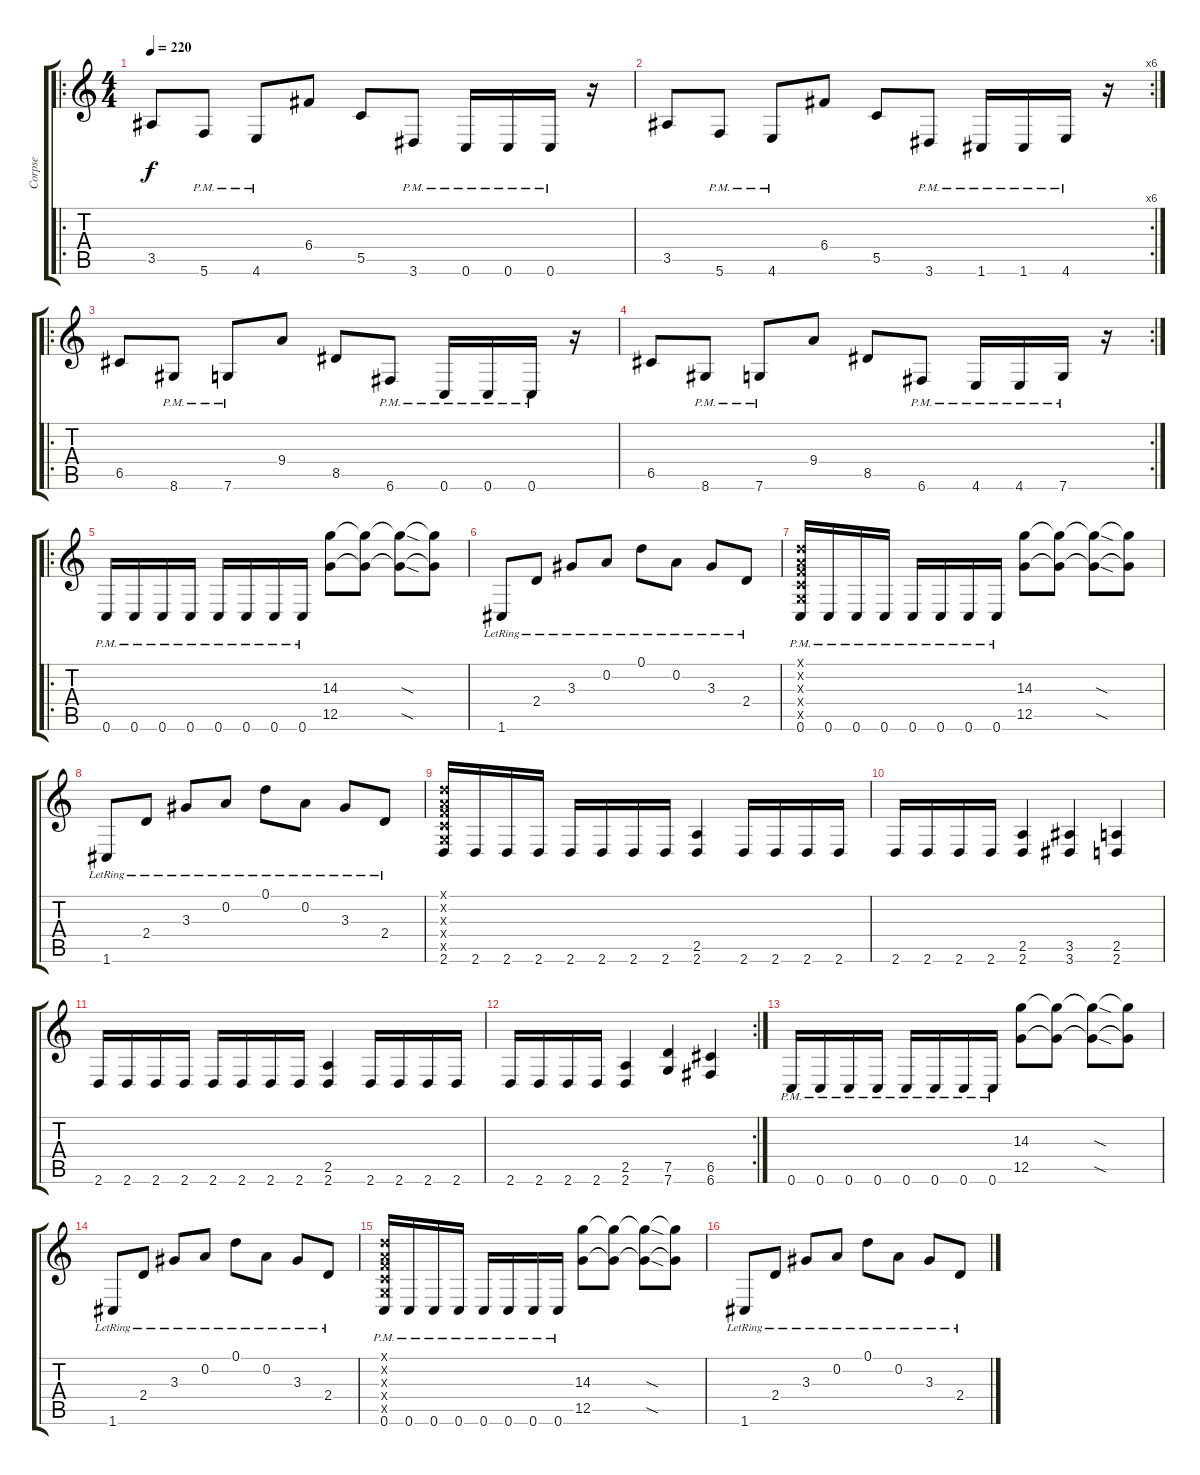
\track ("Corpse" "Corpse") {instrument overdrivenguitar}
\staff {score tabs}
\tuning (D4 A3 F3 C3 G2 C2) {hide}
\ro
\ts (4 4)
\tempo 220
\clef g2
\ks c
3.5.8{dy f} 5.6{pm}.8 4.6{pm}.8 6.4.8 5.5.8 3.6{pm}.8 0.6{pm}.16 0.6{pm}.16 0.6{pm}.16 r.16 |
\rc 6
3.5.8 5.6{pm}.8 4.6{pm}.8 6.4.8 5.5.8 3.6{pm}.8 1.6{pm}.16 1.6{pm}.16 4.6{pm}.16 r.16 |
\ro
6.5.8 8.6{pm}.8 7.6{pm}.8 9.4.8 8.5.8 6.6{pm}.8 0.6{pm}.16 0.6{pm}.16 0.6{pm}.16 r.16 |
\rc 2
6.5.8 8.6{pm}.8 7.6{pm}.8 9.4.8 8.5.8 6.6{pm}.8 4.6{pm}.16 4.6{pm}.16 7.6{pm}.16 r.16 |
\ro
0.6{pm}.16 0.6{pm}.16 0.6{pm}.16 0.6{pm}.16 0.6{pm}.16 0.6{pm}.16 0.6{pm}.16 0.6{pm}.16 (14.3 12.5).8 (14.3{t} 12.5{t}).8 (14.3{sod t} 12.5{sod t}).8 (14.3{t} 12.5{t}).8 |
1.6{lr}.8 2.4{lr}.8 3.3{lr}.8 0.2{lr}.8 0.1{lr}.8 0.2{lr}.8 3.3{lr}.8 2.4{lr}.8 |
(0.1{x} 0.2{x} 0.3{x} 0.4{x} 0.5{x} 0.6{pm}).16 0.6{pm}.16 0.6{pm}.16 0.6{pm}.16 0.6{pm}.16 0.6{pm}.16 0.6{pm}.16 0.6{pm}.16 (14.3 12.5).8 (14.3{t} 12.5{t}).8 (14.3{sod t} 12.5{sod t}).8 (14.3{t} 12.5{t}).8 |
1.6{lr}.8 2.4{lr}.8 3.3{lr}.8 0.2{lr}.8 0.1{lr}.8 0.2{lr}.8 3.3{lr}.8 2.4{lr}.8 |
(0.1{x} 0.2{x} 0.3{x} 0.4{x} 0.5{x} 2.6).16 2.6.16 2.6.16 2.6.16 2.6.16 2.6.16 2.6.16 2.6.16 (2.5 2.6).4 2.6.16 2.6.16 2.6.16 2.6.16 |
2.6.16 2.6.16 2.6.16 2.6.16 (2.5 2.6).4 (3.5 3.6).4 (2.5 2.6).4 |
2.6.16 2.6.16 2.6.16 2.6.16 2.6.16 2.6.16 2.6.16 2.6.16 (2.5 2.6).4 2.6.16 2.6.16 2.6.16 2.6.16 |
\rc 2
2.6.16 2.6.16 2.6.16 2.6.16 (2.5 2.6).4 (7.5 7.6).4 (6.5 6.6).4 |
0.6{pm}.16 0.6{pm}.16 0.6{pm}.16 0.6{pm}.16 0.6{pm}.16 0.6{pm}.16 0.6{pm}.16 0.6{pm}.16 (14.3 12.5).8 (14.3{t} 12.5{t}).8 (14.3{sod t} 12.5{sod t}).8 (14.3{t} 12.5{t}).8 |
1.6{lr}.8 2.4{lr}.8 3.3{lr}.8 0.2{lr}.8 0.1{lr}.8 0.2{lr}.8 3.3{lr}.8 2.4{lr}.8 |
(0.1{x} 0.2{x} 0.3{x} 0.4{x} 0.5{x} 0.6{pm}).16 0.6{pm}.16 0.6{pm}.16 0.6{pm}.16 0.6{pm}.16 0.6{pm}.16 0.6{pm}.16 0.6{pm}.16 (14.3 12.5).8 (14.3{t} 12.5{t}).8 (14.3{sod t} 12.5{sod t}).8 (14.3{t} 12.5{t}).8 |
1.6{lr}.8 2.4{lr}.8 3.3{lr}.8 0.2{lr}.8 0.1{lr}.8 0.2{lr}.8 3.3{lr}.8 2.4{lr}.8
